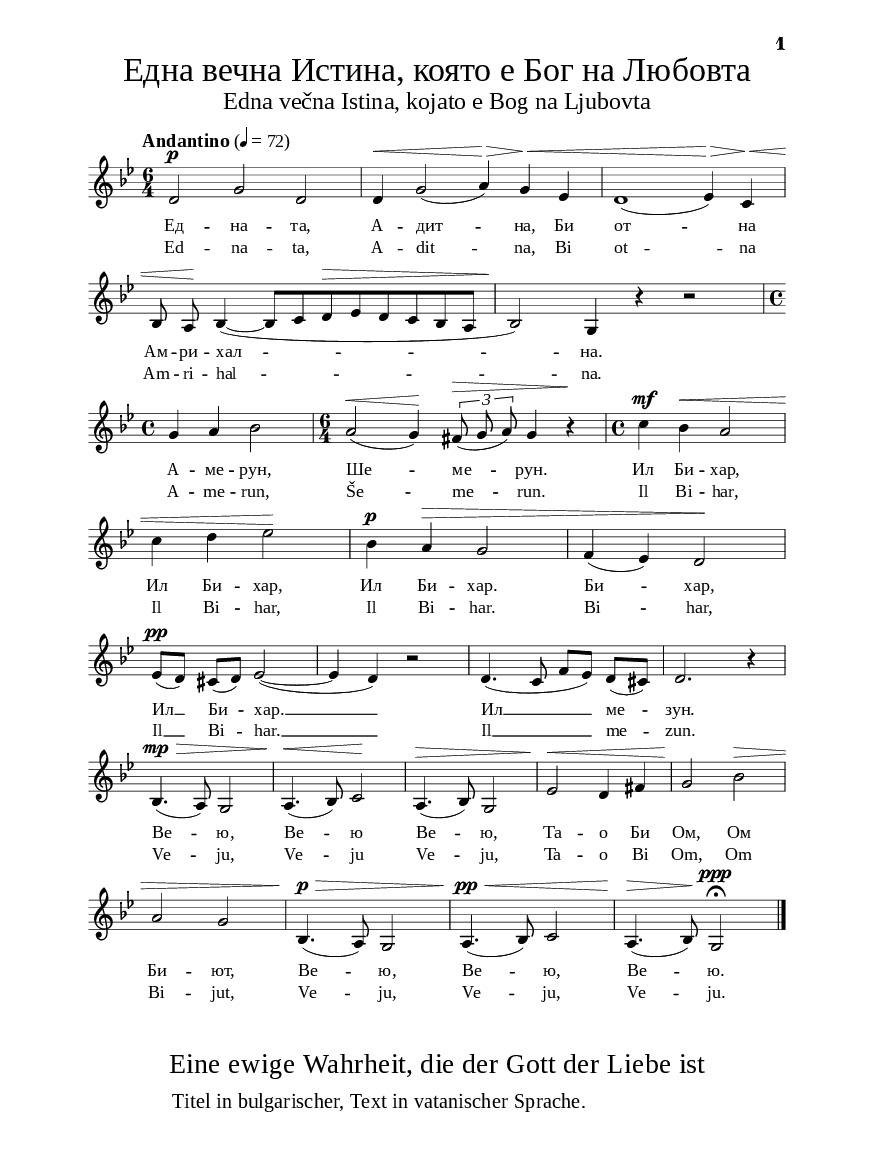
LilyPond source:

\version "2.24.3"

% include paper part and global functions
\include "include/globals.ily"

\bookpart {
  \label #'ref201
  \tocItem \markup "Една вечна Истина... – Edna večna Istina..."
  \include "include/bookpart-paper.ily"
  \score {
    \include "include/score-layout.ily"

    \new Voice \relative c' {
      \clef treble
      \key g \minor
      \time 6/4
      \tempoFunc "Andantino" 4 "72"
      \autoBeamOff
      d2^\p  g2  d2 |
      d4^\<  g2 (  a4 ) \! \>  g4 \!
      \<  es4 | % 3
      d1 (  es4 ) \! \>  c4 \! \<
      | \break
      bes8 a8 \! bes4 ~ ( \! bes8  [ c8 d8^\>  es8 d8  c8 bes8  a8] |
      bes2 \!  ) g4 r4 r2 | \break % 6
      \time 4/4 g'4 a4 bes2 |
      \time 6/4 a2 (^\<  g4\! )
      \times 2/3  {
        fis8 ( \!^\>  g8  a8 )
      } g4 r4 \! | % 8
      \time 4/4  | % 8
      c4^\mf  bes4^\<  a2 | \break % 9
      c4  d4  es2 \! |
      bes4 ^\p  a4^\>  g2 | % 11
      f4 (  es4 )  d2 \! \break | % 12
      es8 ( [ ^\pp  d8 ) ]  cis8 ( [  d8) ]  es2 ( ~ | % 13
      es4  d4 ) r2 | % 14
      d4. (  c8  f8 [  es8 ) ]  d8
      ( [  cis8 ) ] | % 15
      d2. r4 \break | % 16
      bes4. ( ^\mp^\>  a8 )  g2 | % 17
      a4. ( \! \<  bes8 )  c2 \! | % 18
      a4. ( ^\>  bes8 )  g2 | % 19
      es'2 \! ^\<  d4  fis4 |
      g2 \!  bes2 ^\> \break | % 21
      a2  g2 | % 22
      bes,4. ( \! \p \>  a8 )  g2 | % 23
      a4. ( \! \pp \<  bes8 )  c2 | % 24
      a4. ( \! \>  bes8 ) \!  g2 ^\fermata ^\ppp
      \bar "|."
    }
    \addlyrics {
      Ед -- на -- та, А -- дит -- на,
      Би от -- на Ам -- ри -- хал --
      на. А -- ме -- рун, Ше -- ме --  рун.
      Ил Би -- хар, Ил Би -- хар, Ил Би
      -- хар. Би -- хар, Ил __  Би --
      хар. __  Ил __    ме  --
      зун. Ве -- ю, Ве -- ю Ве -- ю, Та -- о Би Ом, Ом Би --
      ют, Ве -- ю, Ве -- ю, Ве --
      ю.}

      \addlyrics {
        Ed -- na -- ta, A -- dit -- na,
        Bi ot -- na Am -- ri -- hal --
        na. A -- me -- run, Še -- me --  run.
        Il Bi -- har, Il Bi -- har, Il Bi
        -- har. Bi -- har, Il __  Bi --
        har. __  Il __    me  --
        zun. Ve -- ju, Ve -- ju Ve -- ju, Ta -- o Bi Om, Om Bi --
        jut, Ve -- ju, Ve -- ju, Ve --
        ju.}

        \header {
          title = \titleFunc "Една вечна Истина, която е Бог на Любовта" "Edna večna Istina, kojato e Bog na Ljubovta"
        }

        \midi{}

      } % score
      \markup \vspace #2
      % include foreign translation(s) of the song
      \version "2.24.3"

\markup \fill-line { \fontsize #deTitleFontSize "Eine ewige Wahrheit, die der Gott der Liebe ist" }
\markup \null
\markup \null
\markup \abs-fontsize #10 {
  \hspace #10
  \override #`(baseline-skip . ,deCoupletBaselineSkip)

  \column {

  \line { " " Titel in bulgarischer, Text in vatanischer Sprache.}

  }
}

    } % bookpart

    % Più mosso
    %
